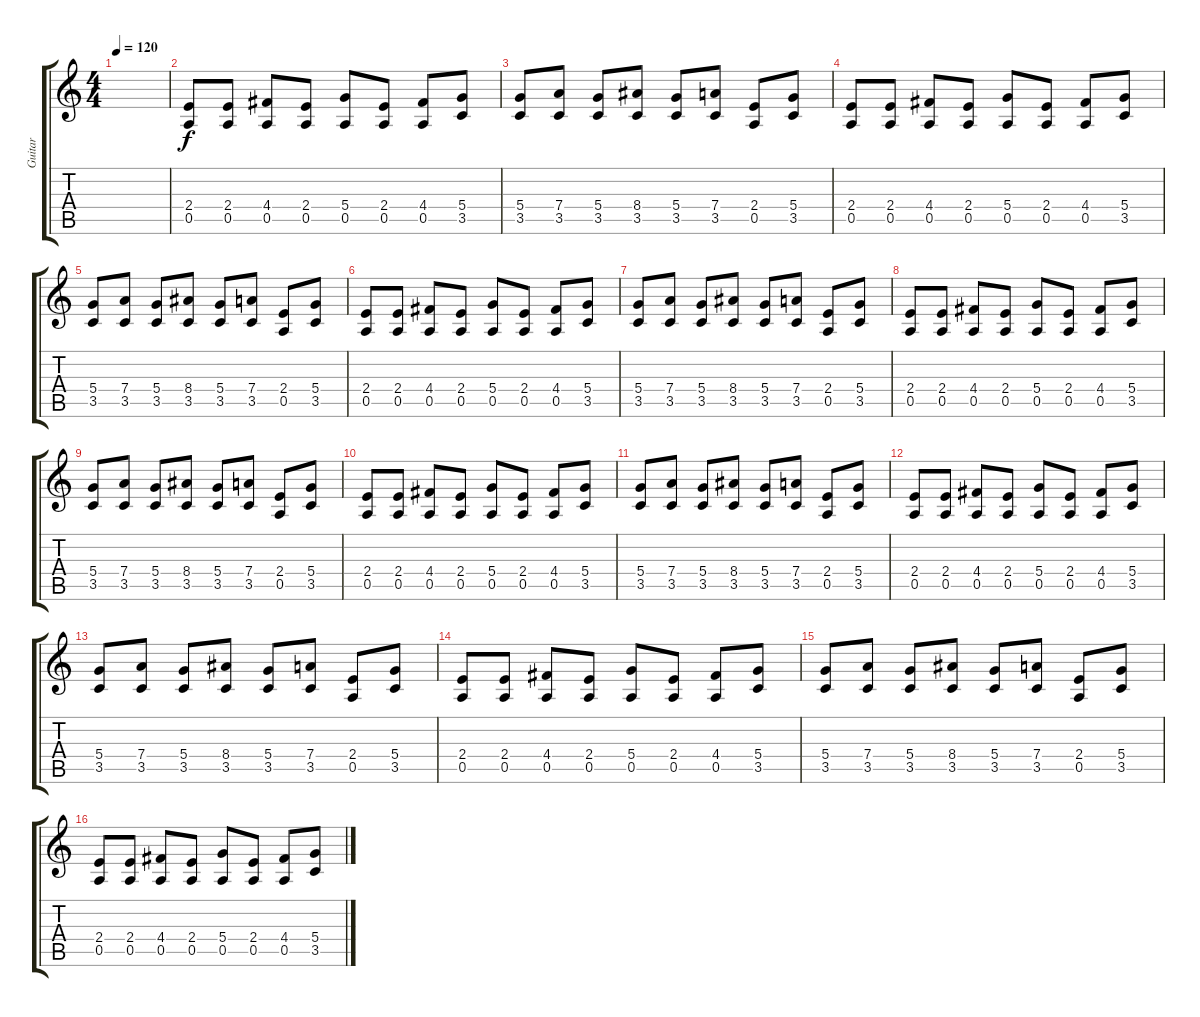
\track ("Guitar" "Guitar") {instrument distortionguitar}
\staff {score tabs}
\tuning (E4 B3 G3 D3 A2 E2) {hide}
\ts (4 4)
\tempo 120
\clef g2
\ks c
|
(2.4 0.5).8 (2.4 0.5).8 (4.4 0.5).8 (2.4 0.5).8 (5.4 0.5).8 (2.4 0.5).8 (4.4 0.5).8 (5.4 3.5).8 |
(5.4 3.5).8 (7.4 3.5).8 (5.4 3.5).8 (8.4 3.5).8 (5.4 3.5).8 (7.4 3.5).8 (2.4 0.5).8 (5.4 3.5).8 |
(2.4 0.5).8 (2.4 0.5).8 (4.4 0.5).8 (2.4 0.5).8 (5.4 0.5).8 (2.4 0.5).8 (4.4 0.5).8 (5.4 3.5).8 |
(5.4 3.5).8 (7.4 3.5).8 (5.4 3.5).8 (8.4 3.5).8 (5.4 3.5).8 (7.4 3.5).8 (2.4 0.5).8 (5.4 3.5).8 |
(2.4 0.5).8 (2.4 0.5).8 (4.4 0.5).8 (2.4 0.5).8 (5.4 0.5).8 (2.4 0.5).8 (4.4 0.5).8 (5.4 3.5).8 |
(5.4 3.5).8 (7.4 3.5).8 (5.4 3.5).8 (8.4 3.5).8 (5.4 3.5).8 (7.4 3.5).8 (2.4 0.5).8 (5.4 3.5).8 |
(2.4 0.5).8 (2.4 0.5).8 (4.4 0.5).8 (2.4 0.5).8 (5.4 0.5).8 (2.4 0.5).8 (4.4 0.5).8 (5.4 3.5).8 |
(5.4 3.5).8 (7.4 3.5).8 (5.4 3.5).8 (8.4 3.5).8 (5.4 3.5).8 (7.4 3.5).8 (2.4 0.5).8 (5.4 3.5).8 |
(2.4 0.5).8 (2.4 0.5).8 (4.4 0.5).8 (2.4 0.5).8 (5.4 0.5).8 (2.4 0.5).8 (4.4 0.5).8 (5.4 3.5).8 |
(5.4 3.5).8 (7.4 3.5).8 (5.4 3.5).8 (8.4 3.5).8 (5.4 3.5).8 (7.4 3.5).8 (2.4 0.5).8 (5.4 3.5).8 |
(2.4 0.5).8 (2.4 0.5).8 (4.4 0.5).8 (2.4 0.5).8 (5.4 0.5).8 (2.4 0.5).8 (4.4 0.5).8 (5.4 3.5).8 |
(5.4 3.5).8 (7.4 3.5).8 (5.4 3.5).8 (8.4 3.5).8 (5.4 3.5).8 (7.4 3.5).8 (2.4 0.5).8 (5.4 3.5).8 |
(2.4 0.5).8 (2.4 0.5).8 (4.4 0.5).8 (2.4 0.5).8 (5.4 0.5).8 (2.4 0.5).8 (4.4 0.5).8 (5.4 3.5).8 |
(5.4 3.5).8 (7.4 3.5).8 (5.4 3.5).8 (8.4 3.5).8 (5.4 3.5).8 (7.4 3.5).8 (2.4 0.5).8 (5.4 3.5).8 |
(2.4 0.5).8 (2.4 0.5).8 (4.4 0.5).8 (2.4 0.5).8 (5.4 0.5).8 (2.4 0.5).8 (4.4 0.5).8 (5.4 3.5).8
